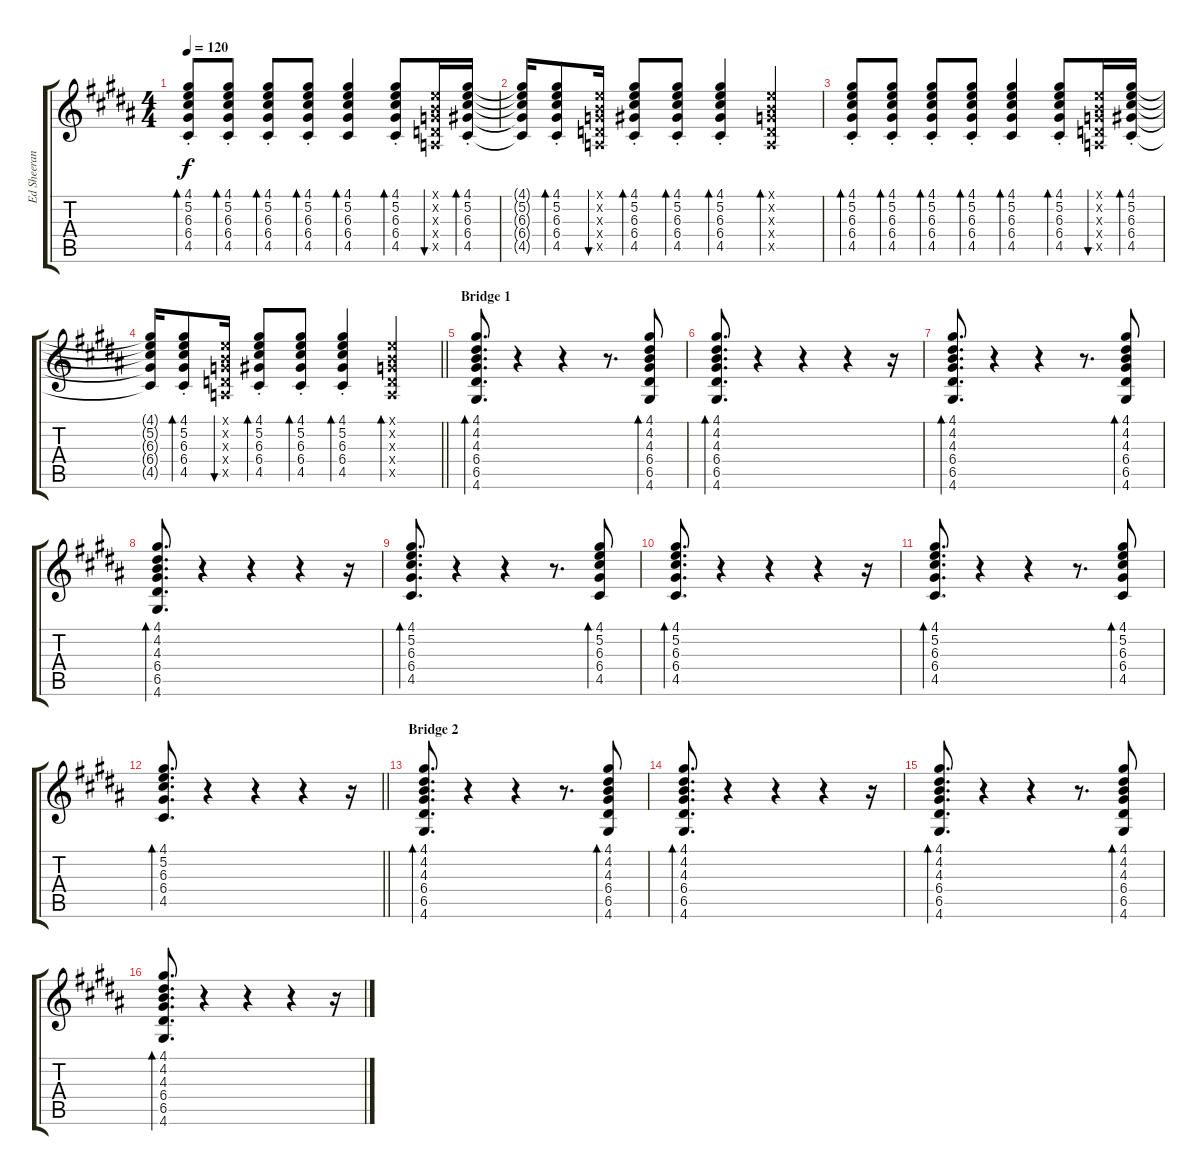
\track ("Ed Sheeran Acoustic Guitar" "Ed Sheeran") {instrument acousticguitarsteel}
\staff {score tabs}
\tuning (E4 B3 G3 D3 A2 E2) {hide}
\ts (4 4)
\tempo 120
\clef g2
\ks g#minor
(4.1{st} 5.2{st} 6.3{st} 6.4{st} 4.5{st}).8{bd 30 dy f} (4.1{st} 5.2{st} 6.3{st} 6.4{st} 4.5{st}).8{bd 30} (4.1{st} 5.2{st} 6.3{st} 6.4{st} 4.5{st}).8{bd 30} (4.1{st} 5.2{st} 6.3{st} 6.4{st} 4.5{st}).8{bd 30} (4.1 5.2 6.3 6.4 4.5).4{bd 30} (4.1{st} 5.2{st} 6.3{st} 6.4{st} 4.5{st}).8{bd 30} (0.1{x} 0.2{x} 0.3{x} 0.4{x} 0.5{x}).16{bu 30} (4.1{st} 5.2{st} 6.3{st} 6.4{st} 4.5{st}).16{bd 30} |
(4.1{t} 5.2{t} 6.3{t} 6.4{t} 4.5{t}).16 (4.1{st} 5.2{st} 6.3{st} 6.4{st} 4.5{st}).8{bd 30} (0.1{x} 0.2{x} 0.3{x} 0.4{x} 0.5{x}).16{bu 30} (4.1{st} 5.2{st} 6.3{st} 6.4{st} 4.5{st}).8{bd 30} (4.1{st} 5.2{st} 6.3{st} 6.4{st} 4.5{st}).8{bd 30} (4.1{st} 5.2{st} 6.3{st} 6.4{st} 4.5{st}).4{bd 30} (0.1{x} 0.2{x} 0.3{x} 0.4{x} 0.5{x}).4{bd 30} |
(4.1{st} 5.2{st} 6.3{st} 6.4{st} 4.5{st}).8{bd 30} (4.1{st} 5.2{st} 6.3{st} 6.4{st} 4.5{st}).8{bd 30} (4.1{st} 5.2{st} 6.3{st} 6.4{st} 4.5{st}).8{bd 30} (4.1{st} 5.2{st} 6.3{st} 6.4{st} 4.5{st}).8{bd 30} (4.1 5.2 6.3 6.4 4.5).4{bd 30} (4.1{st} 5.2{st} 6.3{st} 6.4{st} 4.5{st}).8{bd 30} (0.1{x} 0.2{x} 0.3{x} 0.4{x} 0.5{x}).16{bu 30} (4.1{st} 5.2{st} 6.3{st} 6.4{st} 4.5{st}).16{bd 30} |
\barLineRight lightlight
(4.1{t} 5.2{t} 6.3{t} 6.4{t} 4.5{t}).16 (4.1{st} 5.2{st} 6.3{st} 6.4{st} 4.5{st}).8{bd 30} (0.1{x} 0.2{x} 0.3{x} 0.4{x} 0.5{x}).16{bu 30} (4.1{st} 5.2{st} 6.3{st} 6.4{st} 4.5{st}).8{bd 30} (4.1{st} 5.2{st} 6.3{st} 6.4{st} 4.5{st}).8{bd 30} (4.1{st} 5.2{st} 6.3{st} 6.4{st} 4.5{st}).4{bd 30} (0.1{x} 0.2{x} 0.3{x} 0.4{x} 0.5{x}).4{bd 30} |
\section ("" "Bridge 1")
(4.1 4.2 4.3 6.4 6.5 4.6).8{d bd 30} r.4 r.4 r.8{d} (4.1 4.2 4.3 6.4 6.5 4.6).8{bd 30} |
(4.1 4.2 4.3 6.4 6.5 4.6).8{d bd 30} r.4 r.4 r.4 r.16 |
(4.1 4.2 4.3 6.4 6.5 4.6).8{d bd 30} r.4 r.4 r.8{d} (4.1 4.2 4.3 6.4 6.5 4.6).8{bd 30} |
(4.1 4.2 4.3 6.4 6.5 4.6).8{d bd 30} r.4 r.4 r.4 r.16 |
(4.1 5.2 6.3 6.4 4.5).8{d bd 30} r.4 r.4 r.8{d} (4.1 5.2 6.3 6.4 4.5).8{bd 30} |
(4.1 5.2 6.3 6.4 4.5).8{d bd 30} r.4 r.4 r.4 r.16 |
(4.1 5.2 6.3 6.4 4.5).8{d bd 30} r.4 r.4 r.8{d} (4.1 5.2 6.3 6.4 4.5).8{bd 30} |
\barLineRight lightlight
(4.1 5.2 6.3 6.4 4.5).8{d bd 30} r.4 r.4 r.4 r.16 |
\section ("" "Bridge 2")
(4.1 4.2 4.3 6.4 6.5 4.6).8{d bd 30} r.4 r.4 r.8{d} (4.1 4.2 4.3 6.4 6.5 4.6).8{bd 30} |
(4.1 4.2 4.3 6.4 6.5 4.6).8{d bd 30} r.4 r.4 r.4 r.16 |
(4.1 4.2 4.3 6.4 6.5 4.6).8{d bd 30} r.4 r.4 r.8{d} (4.1 4.2 4.3 6.4 6.5 4.6).8{bd 30} |
(4.1 4.2 4.3 6.4 6.5 4.6).8{d bd 30} r.4 r.4 r.4 r.16
